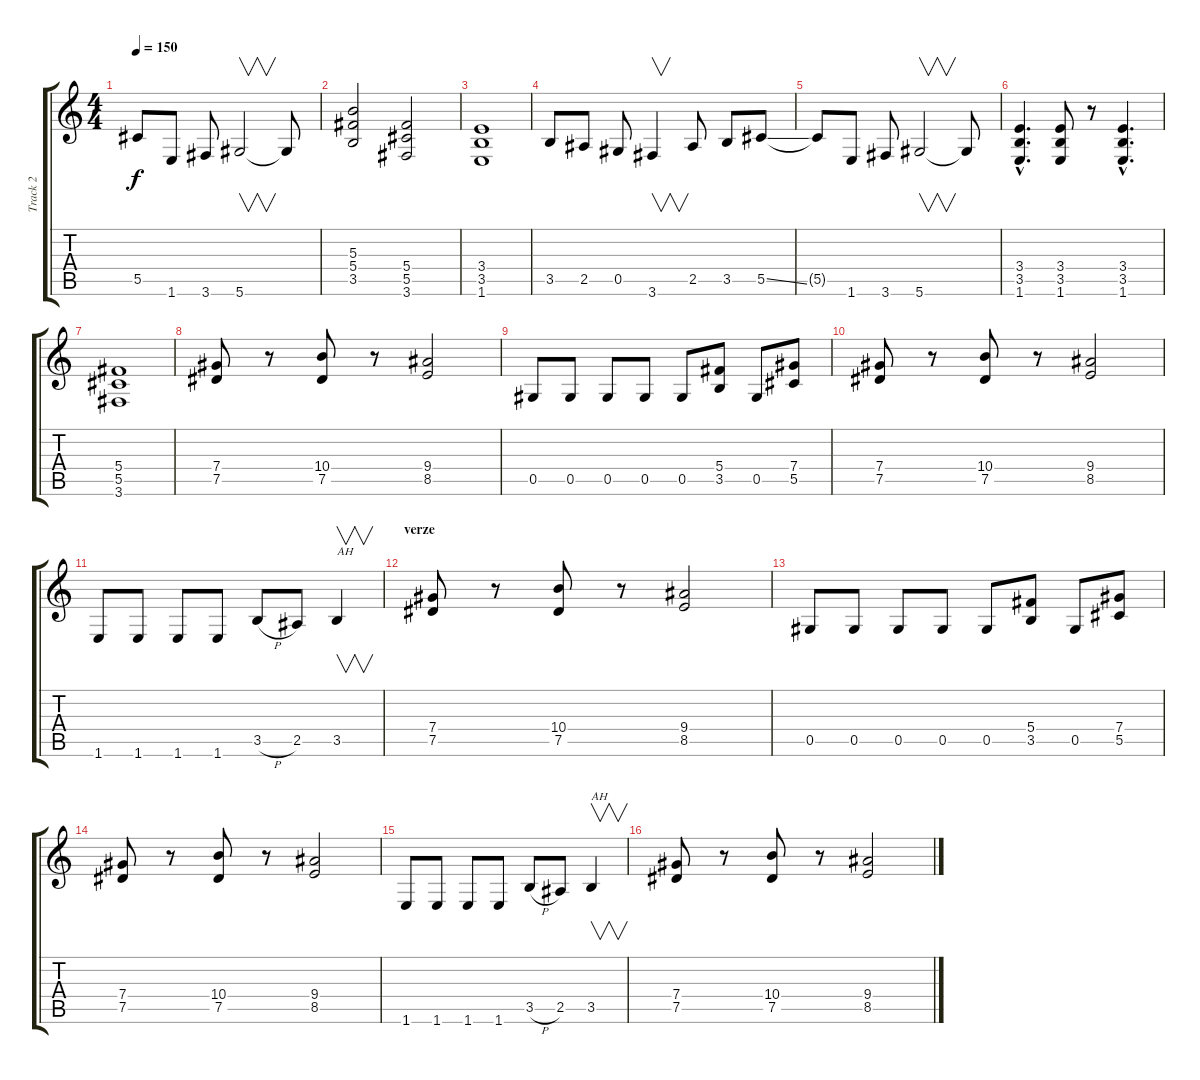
\track ("Track 2" "Track 2") {instrument overdrivenguitar}
\staff {score tabs}
\tuning (Eb4 Bb3 Gb3 Db3 Ab2 Eb2) {hide}
\ts (4 4)
\tempo 150
\clef g2
\ks c
5.5{t}.8{dy f} 1.6.8 3.6.8 5.6.2{v} 5.6{t}.8 |
(5.3 5.4 3.5).2 (5.4 5.5 3.6).2 |
(3.4 3.5 1.6).1 |
3.5.8 2.5.8 0.5.8 3.6.4{v} 2.5.8 3.5.8 5.5{ss}.8 |
5.5{t}.8 1.6.8 3.6.8 5.6.2{v} 5.6{t}.8 |
(3.4{hac} 3.5{hac} 1.6{hac}).4{d} (3.4 3.5 1.6).8 r.8 (3.4{hac} 3.5{hac} 1.6{hac}).4{d} |
(5.4 5.5 3.6).1 |
(7.4 7.5).8 r.8 (10.4 7.5).8 r.8 (9.4 8.5).2 |
0.5.8 0.5.8 0.5.8 0.5.8 0.5.8 (5.4 3.5).8 0.5.8 (7.4 5.5).8 |
(7.4 7.5).8 r.8 (10.4 7.5).8 r.8 (9.4 8.5).2 |
1.6.8 1.6.8 1.6.8 1.6.8 3.5{h}.8 2.5.8 3.5.4{v txt "AH"} |
\section ("" "verze")
(7.4 7.5).8 r.8 (10.4 7.5).8 r.8 (9.4 8.5).2 |
0.5.8 0.5.8 0.5.8 0.5.8 0.5.8 (5.4 3.5).8 0.5.8 (7.4 5.5).8 |
(7.4 7.5).8 r.8 (10.4 7.5).8 r.8 (9.4 8.5).2 |
1.6.8 1.6.8 1.6.8 1.6.8 3.5{h}.8 2.5.8 3.5.4{v txt "AH"} |
(7.4 7.5).8 r.8 (10.4 7.5).8 r.8 (9.4 8.5).2
